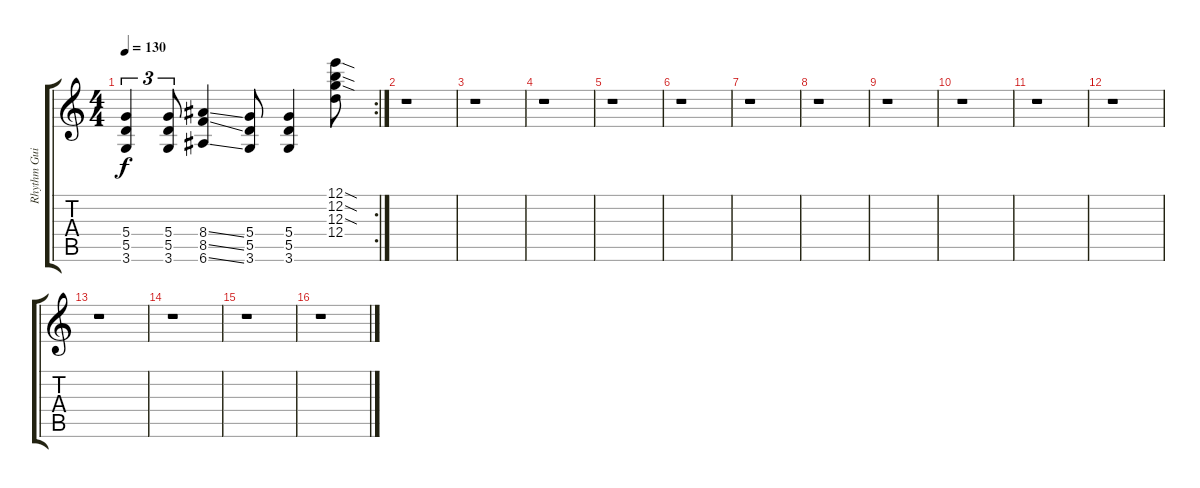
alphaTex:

\track ("Rhythm Guitar" "Rhythm Gui") {instrument distortionguitar}
\staff {score tabs}
\tuning (E4 B3 G3 D3 A2 E2) {hide}
\rc 2
\ts (4 4)
\tempo 130
\clef g2
\ks c
(5.4 5.5 3.6).4{tu (3 2) dy f} (5.4 5.5 3.6).8{tu (3 2)} (8.4{ss} 8.5{ss} 6.6{ss}).4 (5.4 5.5 3.6).8 (5.4 5.5 3.6).4 (12.1{sod} 12.2{sod} 12.3{sod} 12.4).8 |
r.1 |
r.1 |
r.1 |
r.1 |
r.1 |
r.1 |
r.1 |
r.1 |
r.1 |
r.1 |
r.1 |
r.1 |
r.1 |
r.1 |
r.1
